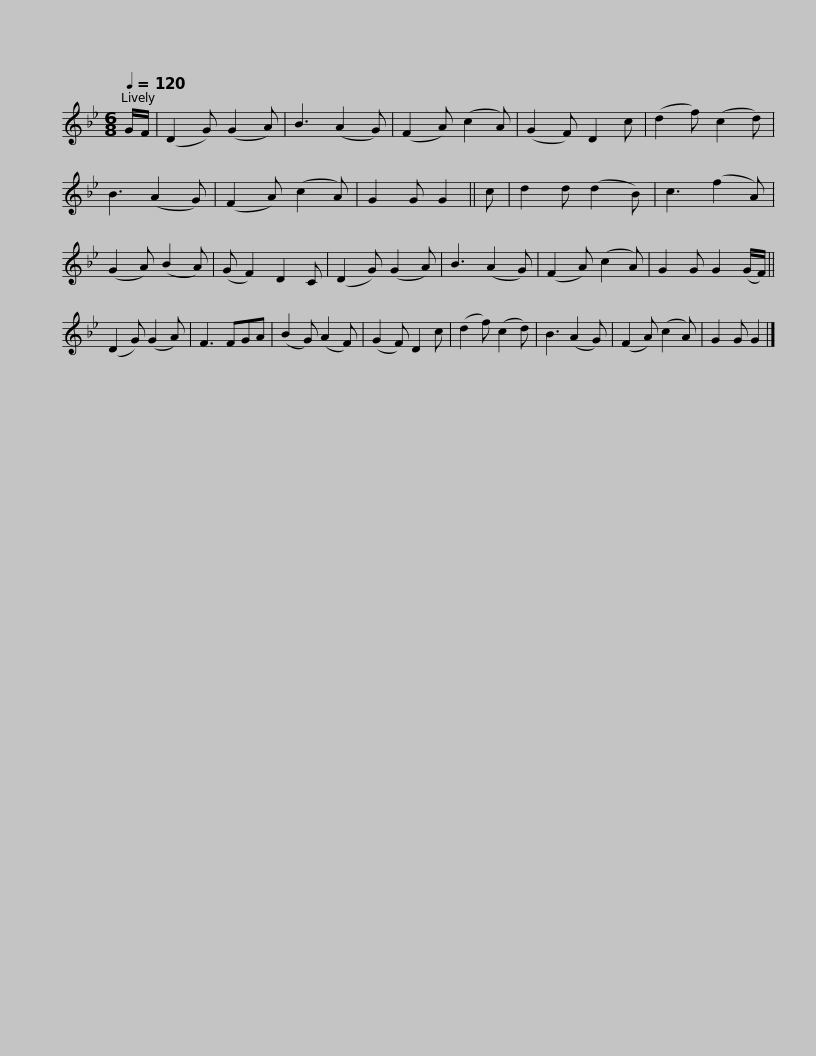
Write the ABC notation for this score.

X:1
L:1/8
Q:1/4=120
M:6/8
I:linebreak $
K:Gmin
V:1 treble
V:1
 G/F/ | (D2 G) (G2 A) | B3 (A2 G) | (F2 A) (c2 A) | (G2 F) D2 c | %5
 (d2 f) (c2 d) | B3 (A2 G) | (F2 A) (c2 A) | G2 G G2 || c |$ %10
 d2 d (d2 B) | c3 (f2 A) | (G2 A) (B2 A) | (G F2) D2 C | (D2 G) (G2 A) | %15
 B3 (A2 G) | (F2 A) (c2 A) | G2 G G2 (G/F/) || (D2 G) (G2 A) |$ F3 FGA | %20
 (B2 G) (A2 F) | (G2 F) D2 c | (d2 f) (c2 d) | B3 (A2 G) | (F2 A) (c2 A) | %25
 G2 G G2 |] %26
